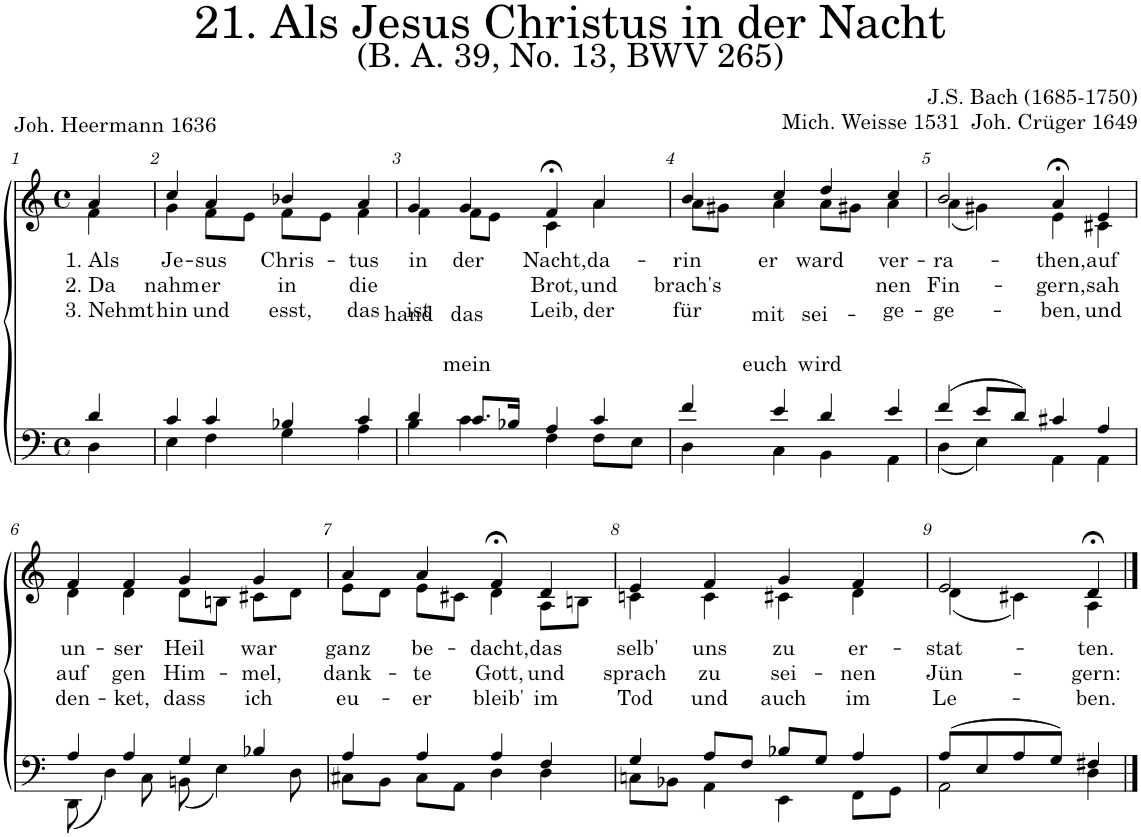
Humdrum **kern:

**kern	**kern	**text	**text	**text
*part2	*part1	*part1	*part1	*part1
*staff2	*staff1	*staff1	*staff1	*staff1
*I"Tenor/Bass	*I"Soprano/Alto	*	*	*
*clefF4	*clefG2	*	*	*
*k[]	*k[]	*	*	*
*M4/4	*M4/4	*	*	*
*met(c)	*met(c)	*	*	*
=1	=1	=1	=1	=1
*^	*	*	*	*
!	!	!	!LO:LY:b	!LO:LY:b	!LO:LY:b
*	*	*^	*	*	*
4d/	4D\	4a;</	4f\	1. Als	2. Da	3. Nehmt
=2	=2	=2	=2	=2	=2	=2
!	!	!	!	!LO:LY:b	!LO:LY:b	!LO:LY:b
4c/	4E\	4cc/	4g\	Je-	nahm	hin
!	!	!	!	!LO:LY:b	!LO:LY:b	!LO:LY:b
4c/	4F\	4a/	8f\L	-sus	er	und
.	.	.	8e\J	.	.	.
!	!	!	!	!LO:LY:b	!LO:LY:b	!LO:LY:b
4B-X/	4G\	4b-X/	8f\L	Chris-	in	esst,
.	.	.	8e\J	.	.	.
!	!	!	!	!LO:LY:b	!LO:LY:b	!LO:LY:b
4c/	4A\	4a/	4f\	-tus	die	das
=3	=3	=3	=3	=3	=3	=3
!	!	!	!	!LO:LY:b	!LO:LY:b	!LO:LY:b
4d/	4B\	4g/	4f\	in	hand	ist
!	!	!	!	!LO:LY:b	!LO:LY:b	!LO:LY:b
8.c/L	4c\	4g/	8f\L	der	das	mein
.	.	.	8e\J	.	.	.
16B-X/Jk	.	.	.	.	.	.
!	!	!	!	!LO:LY:b	!LO:LY:b	!LO:LY:b
4A/	4F\	4f;<,/	4c\	Nacht,	Brot,	Leib,
!	!	!	!	!LO:LY:b	!LO:LY:b	!LO:LY:b
4c/	8F\L	4a/	4a\	da-	und	der
.	8E\J	.	.	.	.	.
=4	=4	=4	=4	=4	=4	=4
!	!	!	!	!LO:LY:b	!LO:LY:b	!LO:LY:b
4f/	4D\	4b/	8a\L	-rin	brach's	für
.	.	.	8g#X\J	.	.	.
!	!	!	!	!LO:LY:b	!LO:LY:b	!LO:LY:b
4e/	4C\	4cc/	4a\	er	mit	euch
!	!	!	!	!LO:LY:b	!LO:LY:b	!LO:LY:b
4d/	4BB\	4dd/	8a\L	ward	sei-	wird
.	.	.	8g#X\J	.	.	.
!	!	!	!	!LO:LY:b	!LO:LY:b	!LO:LY:b
4e/	4AA\	4cc/	4a\	ver-	-nen	ge-
=5	=5	=5	=5	=5	=5	=5
!	!	!	!	!LO:LY:b	!LO:LY:b	!LO:LY:b
(4f/	(4D\	2b/	(4a\	-ra-	Fin-	-ge-
8e/L	4E\)	.	4g#X\)	.	.	.
8d/J)	.	.	.	.	.	.
!	!	!	!	!LO:LY:b	!LO:LY:b	!LO:LY:b
4c#X/	4AA\	4a;<,/	4e\	-then,	-gern,	-ben,
!	!	!	!	!LO:LY:b	!LO:LY:b	!LO:LY:b
4A/	4AA\	4e/	4c#X\	auf	sah	und
!!LO:LB:g=z	!!
=6	=6	=6	=6	=6	=6	=6
!	!	!	!	!LO:LY:b	!LO:LY:b	!LO:LY:b
4A/	(8DD\	4f/	4d\	un-	auf	den-
.	4D\)	.	.	.	.	.
!	!	!	!	!LO:LY:b	!LO:LY:b	!LO:LY:b
4A/	.	4f/	4d\	-ser	gen	-ket,
.	8C\	.	.	.	.	.
!	!	!	!	!LO:LY:b	!LO:LY:b	!LO:LY:b
4G/	(8BBn\	4g/	8d\L	Heil	Him-	dass
.	4E\)	.	8Bn\J	.	.	.
!	!	!	!	!LO:LY:b	!LO:LY:b	!LO:LY:b
4B-X/	.	4g/	8c#X\L	war	-mel,	ich
.	8D\	.	8d\J	.	.	.
=7	=7	=7	=7	=7	=7	=7
!	!	!	!	!LO:LY:b	!LO:LY:b	!LO:LY:b
4A/	8C#X\L	4a/	8e\L	ganz	dank-	eu-
.	8BB\J	.	8d\J	.	.	.
!	!	!	!	!LO:LY:b	!LO:LY:b	!LO:LY:b
4A/	8C#\L	4a/	8e\L	be-	-te	-er
.	8AA\J	.	8c#X\J	.	.	.
!	!	!	!	!LO:LY:b	!LO:LY:b	!LO:LY:b
4A/	4D\	4f;<,/	4d\	-dacht,	Gott,	bleib'
!	!	!	!	!LO:LY:b	!LO:LY:b	!LO:LY:b
4F/	4D\	4d/	8A\L	das	und	im
.	.	.	8Bn\J	.	.	.
=8	=8	=8	=8	=8	=8	=8
!	!	!	!	!LO:LY:b	!LO:LY:b	!LO:LY:b
4G/	8Cn\L	4e/	4cn\	selb'	sprach	Tod
.	8BB-X\J	.	.	.	.	.
!	!	!	!	!LO:LY:b	!LO:LY:b	!LO:LY:b
8A/L	4AA\	4f/	4c\	uns	zu	und
8F/J	.	.	.	.	.	.
!	!	!	!	!LO:LY:b	!LO:LY:b	!LO:LY:b
8B-X/L	4EE\	4g/	4c#X\	zu	sei-	auch
8G/J	.	.	.	.	.	.
!	!	!	!	!LO:LY:b	!LO:LY:b	!LO:LY:b
4A/	8FF\L	4f/	4d\	er-	-nen	im
.	8GG\J	.	.	.	.	.
=9	=9	=9	=9	=9	=9	=9
!	!	!	!	!LO:LY:b	!LO:LY:b	!LO:LY:b
(8A/L	2AA\	2e;</	(4d\	-stat-	Jün-	Le-
8E/	.	.	.	.	.	.
8A/	.	.	4c#X\)	.	.	.
8G/J)	.	.	.	.	.	.
!	!	!	!	!LO:LY:b	!LO:LY:b	!LO:LY:b
4F#X/	4D\	4d;</	4A\	-ten.	-gern:	-ben.
*v	*v	*	*	*	*	*
*	*v	*v	*	*	*
==	==	==	==	==
*-	*-	*-	*-	*-
